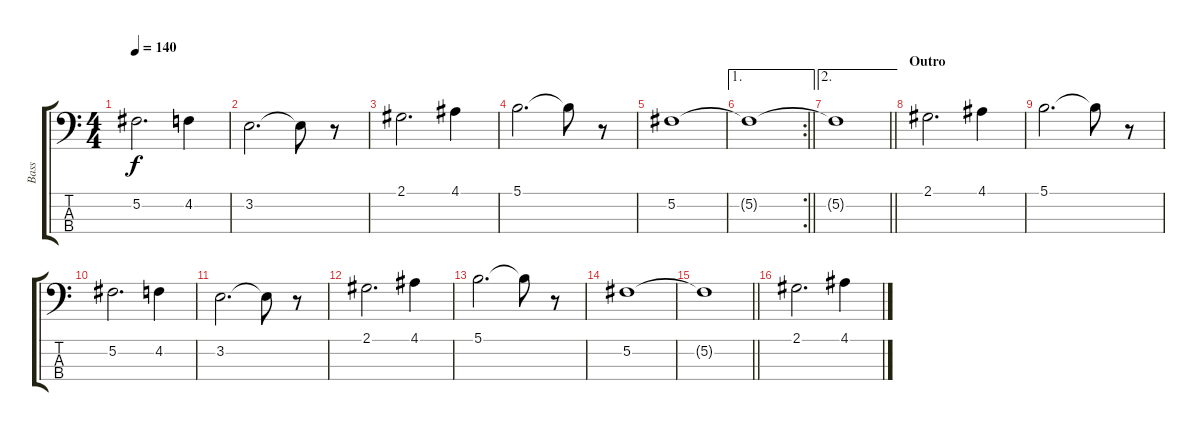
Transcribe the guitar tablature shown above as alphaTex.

\track ("Bass" "Bass") {instrument electricbassfinger}
\staff {score tabs}
\tuning (Gb2 Db2 Ab1 Eb1) {hide}
\ts (4 4)
\tempo 140
\clef f4
\ks c
5.2.2{d dy f} 4.2.4 |
3.2.2{d} 3.2{t}.8 r.8 |
2.1.2{d} 4.1.4 |
5.1.2{d} 5.1{t}.8 r.8 |
5.2.1 |
\ae 1
\rc 2
\barLineRight lightlight
5.2{t}.1 |
\ae 2
\barLineRight lightlight
5.2{t}.1 |
\section ("" "Outro")
2.1.2{d} 4.1.4 |
5.1.2{d} 5.1{t}.8 r.8 |
5.2.2{d} 4.2.4 |
3.2.2{d} 3.2{t}.8 r.8 |
2.1.2{d} 4.1.4 |
5.1.2{d} 5.1{t}.8 r.8 |
5.2.1 |
\barLineRight lightlight
5.2{t}.1 |
2.1.2{d} 4.1.4
